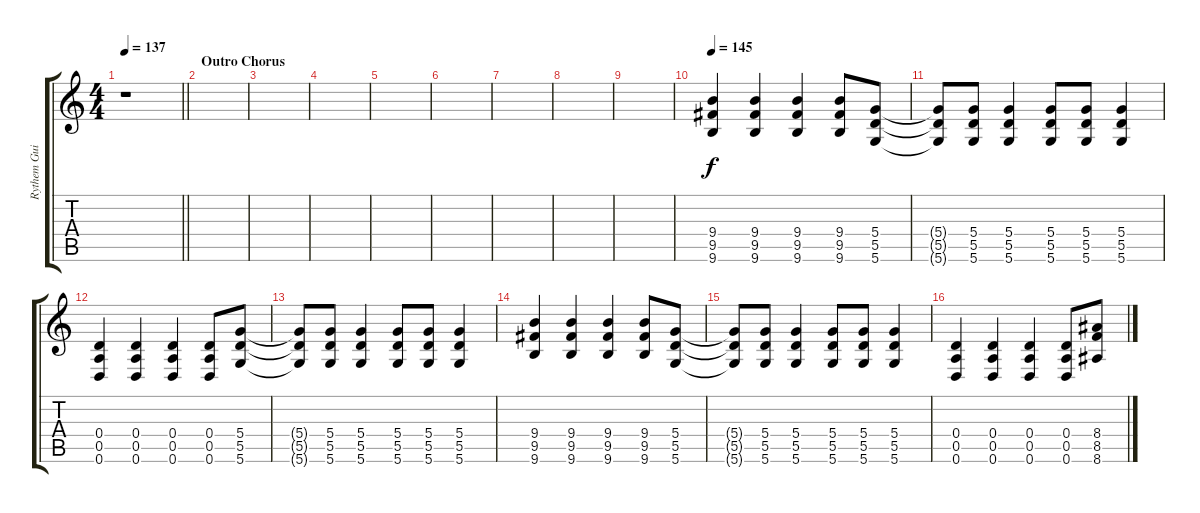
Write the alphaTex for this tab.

\track ("Rythem Guitar" "Rythem Gui") {instrument distortionguitar}
\staff {score tabs}
\tuning (E4 B3 G3 D3 A2 D2) {hide}
\ts (4 4)
\tempo 137
\clef g2
\barLineRight lightlight
\ks c
r.1{dy ff} |
\section ("" "Outro Chorus")
|
|
|
|
|
|
|
|
\tempo 145
(9.4 9.5 9.6).4{dy f} (9.4 9.5 9.6).4 (9.4 9.5 9.6).4 (9.4 9.5 9.6).8 (5.4 5.5 5.6).8 |
(5.4{t} 5.5{t} 5.6{t}).8 (5.4 5.5 5.6).8 (5.4 5.5 5.6).4 (5.4 5.5 5.6).8 (5.4 5.5 5.6).8 (5.4 5.5 5.6).4 |
(0.4 0.5 0.6).4 (0.4 0.5 0.6).4 (0.4 0.5 0.6).4 (0.4 0.5 0.6).8 (5.4 5.5 5.6).8 |
(5.4{t} 5.5{t} 5.6{t}).8 (5.4 5.5 5.6).8 (5.4 5.5 5.6).4 (5.4 5.5 5.6).8 (5.4 5.5 5.6).8 (5.4 5.5 5.6).4 |
(9.4 9.5 9.6).4 (9.4 9.5 9.6).4 (9.4 9.5 9.6).4 (9.4 9.5 9.6).8 (5.4 5.5 5.6).8 |
(5.4{t} 5.5{t} 5.6{t}).8 (5.4 5.5 5.6).8 (5.4 5.5 5.6).4 (5.4 5.5 5.6).8 (5.4 5.5 5.6).8 (5.4 5.5 5.6).4 |
(0.4 0.5 0.6).4 (0.4 0.5 0.6).4 (0.4 0.5 0.6).4 (0.4 0.5 0.6).8 (8.4 8.5 8.6).8
